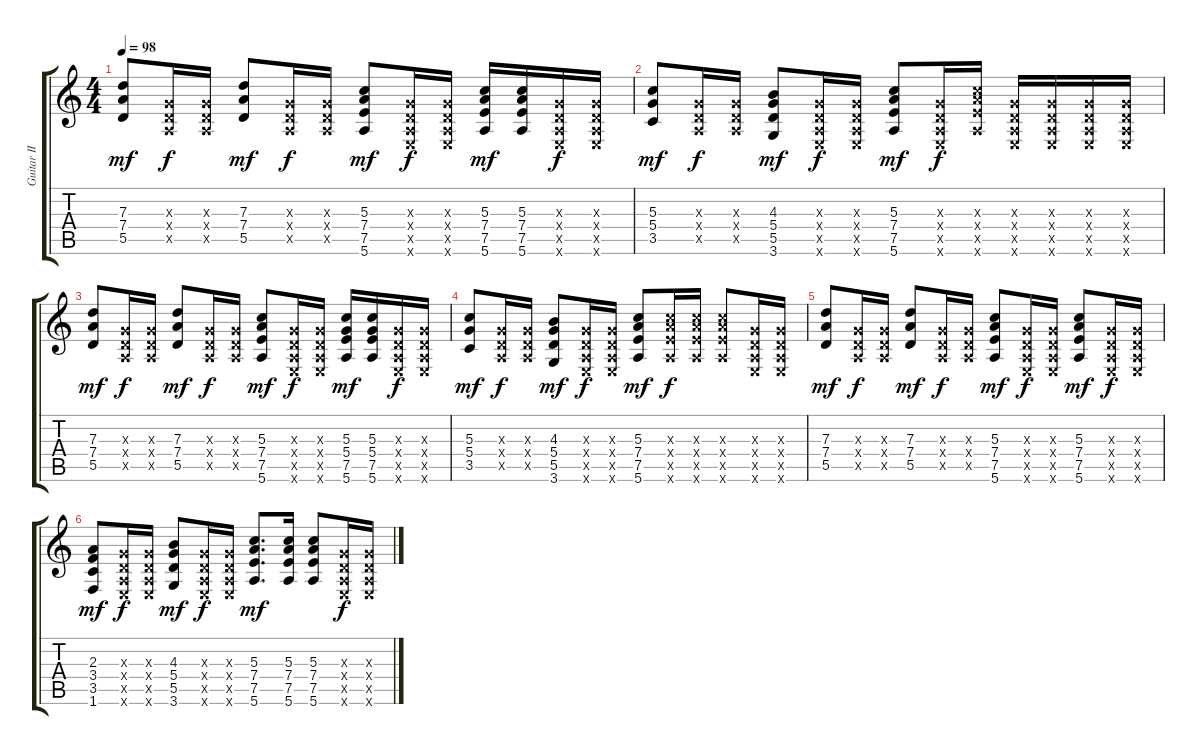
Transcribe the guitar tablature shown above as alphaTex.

\track ("Guitar II" "Guitar II") {instrument overdrivenguitar}
\staff {score tabs}
\tuning (E4 B3 G3 D3 A2 E2) {hide}
\ts (4 4)
\tempo 98
\clef g2
\ks c
(7.3 7.4 5.5).8{dy mf} (0.3{x} 0.4{x} 0.5{x}).16{dy f} (0.3{x} 0.4{x} 0.5{x}).16 (7.3 7.4 5.5).8{dy mf} (0.3{x} 0.4{x} 0.5{x}).16{dy f} (0.3{x} 0.4{x} 0.5{x}).16 (5.3 7.4 7.5 5.6).8{dy mf} (0.3{x} 0.4{x} 0.5{x} 0.6{x}).16{dy f} (0.3{x} 0.4{x} 0.5{x} 0.6{x}).16 (5.3 7.4 7.5 5.6).16{dy mf} (5.3 7.4 7.5 5.6).16 (0.3{x} 0.4{x} 0.5{x} 0.6{x}).16{dy f} (0.3{x} 0.4{x} 0.5{x} 0.6{x}).16 |
(5.3 5.4 3.5).8{dy mf} (0.3{x} 0.4{x} 0.5{x}).16{dy f} (0.3{x} 0.4{x} 0.5{x}).16 (4.3 5.4 5.5 3.6).8{dy mf} (0.3{x} 0.4{x} 0.5{x} 0.6{x}).16{dy f} (0.3{x} 0.4{x} 0.5{x} 0.6{x}).16 (5.3 7.4 7.5 5.6).8{dy mf} (0.3{x} 0.4{x} 0.5{x} 0.6{x}).16{dy f} (5.3{x} 7.4{x} 7.5{x} 5.6{x}).16 (0.3{x} 0.4{x} 0.5{x} 0.6{x}).16 (0.3{x} 0.4{x} 0.5{x} 0.6{x}).16 (0.3{x} 0.4{x} 0.5{x} 0.6{x}).16 (0.3{x} 0.4{x} 0.5{x} 0.6{x}).16 |
(7.3 7.4 5.5).8{dy mf} (0.3{x} 0.4{x} 0.5{x}).16{dy f} (0.3{x} 0.4{x} 0.5{x}).16 (7.3 7.4 5.5).8{dy mf} (0.3{x} 0.4{x} 0.5{x}).16{dy f} (0.3{x} 0.4{x} 0.5{x}).16 (5.3 7.4 7.5 5.6).8{dy mf} (0.3{x} 0.4{x} 0.5{x} 0.6{x}).16{dy f} (0.3{x} 0.4{x} 0.5{x} 0.6{x}).16 (5.3 5.4 7.5 5.6).16{dy mf} (5.3 5.4 7.5 5.6).16 (0.3{x} 0.4{x} 0.5{x} 0.6{x}).16{dy f} (0.3{x} 0.4{x} 0.5{x} 0.6{x}).16 |
(5.3 5.4 3.5).8{dy mf volume 0} (0.3{x} 0.4{x} 0.5{x}).16{dy f} (0.3{x} 0.4{x} 0.5{x}).16 (4.3 5.4 5.5 3.6).8{dy mf} (0.3{x} 0.4{x} 0.5{x} 0.6{x}).16{dy f} (0.3{x} 0.4{x} 0.5{x} 0.6{x}).16 (5.3 7.4 7.5 5.6).8{dy mf} (5.3{x} 7.4{x} 7.5{x} 5.6{x}).16{dy f} (5.3{x} 7.4{x} 7.5{x} 5.6{x}).16 (5.3{x} 7.4{x} 7.5{x} 5.6{x}).8 (0.3{x} 0.4{x} 0.5{x} 0.6{x}).16 (0.3{x} 0.4{x} 0.5{x} 0.6{x}).16 |
(7.3 7.4 5.5).8{dy mf} (0.3{x} 0.4{x} 0.5{x}).16{dy f} (0.3{x} 0.4{x} 0.5{x}).16 (7.3 7.4 5.5).8{dy mf} (0.3{x} 0.4{x} 0.5{x}).16{dy f} (0.3{x} 0.4{x} 0.5{x}).16 (5.3 7.4 7.5 5.6).8{dy mf} (0.3{x} 0.4{x} 0.5{x} 0.6{x}).16{dy f} (0.3{x} 0.4{x} 0.5{x} 0.6{x}).16 (5.3 7.4 7.5 5.6).8{dy mf} (0.3{x} 0.4{x} 0.5{x} 0.6{x}).16{dy f} (0.3{x} 0.4{x} 0.5{x} 0.6{x}).16 |
(2.3 3.4 3.5 1.6).8{dy mf} (0.3{x} 0.4{x} 0.5{x} 0.6{x}).16{dy f} (0.3{x} 0.4{x} 0.5{x} 0.6{x}).16 (4.3 5.4 5.5 3.6).8{dy mf} (0.3{x} 0.4{x} 0.5{x} 0.6{x}).16{dy f} (0.3{x} 0.4{x} 0.5{x} 0.6{x}).16 (5.3 7.4 7.5 5.6).8{d dy mf} (5.3 7.4 7.5 5.6).16 (5.3 7.4 7.5 5.6).8 (0.3{x} 0.4{x} 0.5{x} 0.6{x}).16{dy f} (0.3{x} 0.4{x} 0.5{x} 0.6{x}).16
